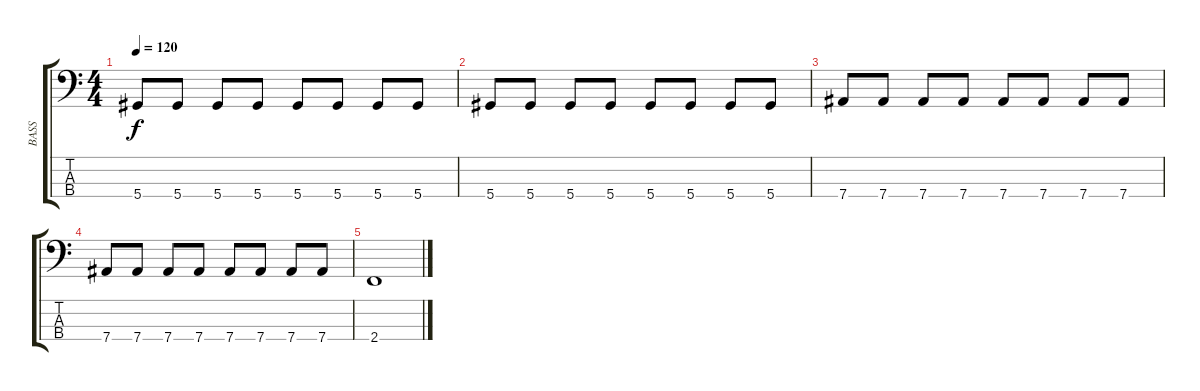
\track ("BASS" "BASS") {instrument electricbassfinger}
\staff {score tabs}
\tuning (Ab2 Eb2 Bb1 Eb1) {hide}
\ts (4 4)
\tempo 120
\clef f4
\ks c
5.4.8{dy f} 5.4.8 5.4.8 5.4.8 5.4.8 5.4.8 5.4.8 5.4.8 |
5.4.8 5.4.8 5.4.8 5.4.8 5.4.8 5.4.8 5.4.8 5.4.8 |
7.4.8 7.4.8 7.4.8 7.4.8 7.4.8 7.4.8 7.4.8 7.4.8 |
7.4.8 7.4.8 7.4.8 7.4.8 7.4.8 7.4.8 7.4.8 7.4.8 |
2.4.1
